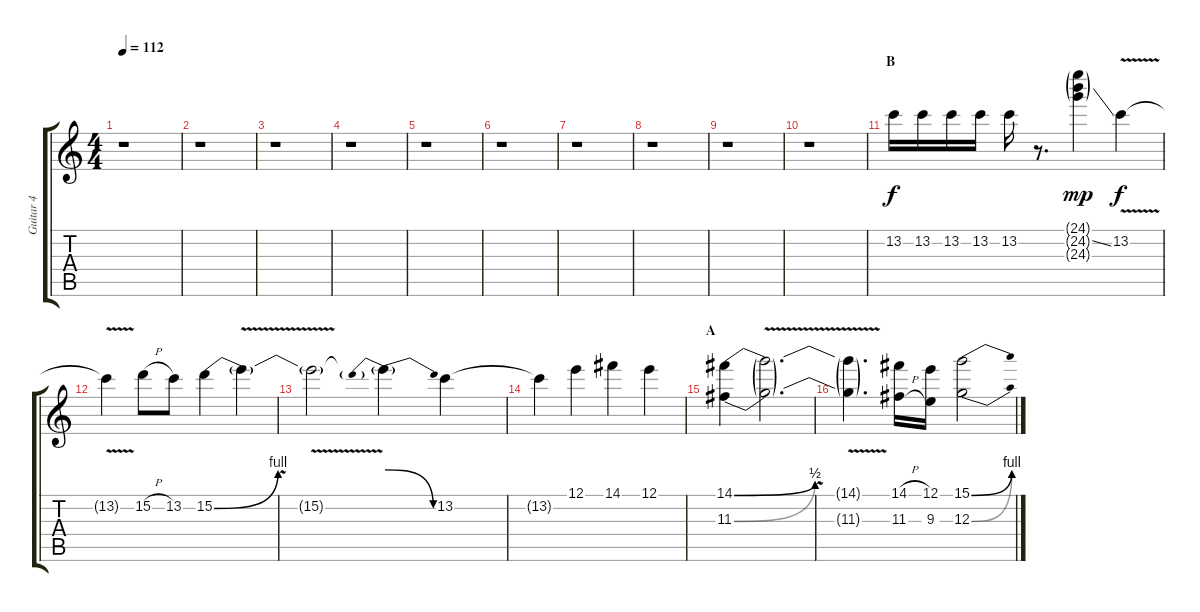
\track ("Guitar 4" "Guitar 4") {instrument distortionguitar}
\staff {score tabs}
\tuning (E4 B3 G3 D3 A2 E2) {hide}
\ts (4 4)
\tempo 112
\clef g2
\ks c
r.1{dy f} |
r.1 |
r.1 |
r.1 |
r.1 |
r.1 |
r.1 |
r.1 |
r.1 |
r.1 |
\section ("" "B")
13.2.16 13.2.16 13.2.16 13.2.16 13.2.16 r.8{d} (24.1{g} 24.2{ss g} 24.3{g}).4{dy mp} 13.2{v}.4{dy f} |
13.2{t}.4 15.2{h}.8 13.2.8 15.2{be (bend 0 0 60 4)}.4 15.2{v t}.4 |
15.2{t}.2 15.2{be (prebendrelease 0 4 60 0) t}.4 13.2.4 |
13.2{t}.4 12.1.4 14.1.4 12.1.4 |
\section ("" "A")
(14.1{be (bend 0 0 60 2)} 11.3{be (bend 0 0 60 2)}).4 (14.1{v t} 11.3{v t}).2{d} |
(14.1{t} 11.3{t}).4{d} (14.1{h} 11.3{h}).16 (12.1 9.3).16 (15.1{be (bend 0 0 60 4)} 12.3{be (bend 0 0 60 4)}).2
